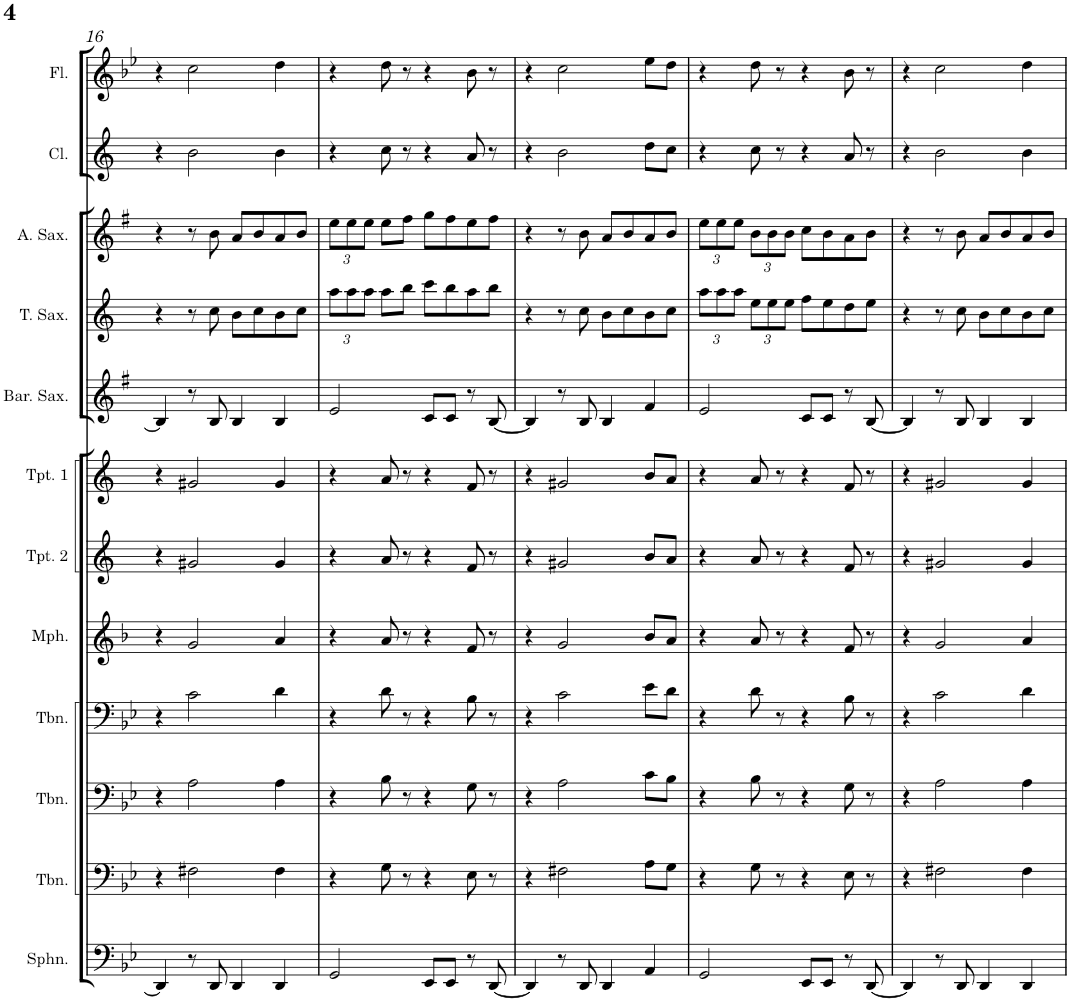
**kern	**kern	**kern	**kern	**kern	**kern	**kern	**kern	**kern	**kern	**kern	**kern
*part12	*part11	*part10	*part9	*part8	*part7	*part6	*part5	*part4	*part3	*part2	*part1
*staff12	*staff11	*staff10	*staff9	*staff8	*staff7	*staff6	*staff5	*staff4	*staff3	*staff2	*staff1
*I"Sousaphone	*I"Trombone	*I"Trombone	*I"Trombone	*I"Mellophone	*I"Trumpet 2	*I"Trumpet 1	*I"Baritone Sax	*I"Tenor Sax	*I"Alto Sax	*I"Clarinet	*I"Flute
*I'Sphn.	*I'Tbn.	*I'Tbn.	*I'Tbn.	*I'Mph.	*I'Tpt. 2	*I'Tpt. 1	*I'Bar. Sax.	*I'T. Sax.	*I'A. Sax.	*I'Cl.	*I'Fl.
!!LO:PB:g=z
*clefF4	*clefF4	*clefF4	*clefF4	*clefG2	*clefG2	*clefG2	*clefG2	*clefG2	*clefG2	*clefG2	*clefG2
*	*	*	*	*Trd4c7	*Trd1c2	*Trd1c2	*Trd12c21	*Trd8c14	*Trd5c9	*Trd1c2	*
*k[b-e-]	*k[b-e-]	*k[b-e-]	*k[b-e-]	*k[b-]	*k[]	*k[]	*k[f#]	*k[]	*k[f#]	*k[]	*k[b-e-]
*M4/4	*M4/4	*M4/4	*M4/4	*M4/4	*M4/4	*M4/4	*M4/4	*M4/4	*M4/4	*M4/4	*M4/4
=16	=16	=16	=16	=16	=16	=16	=16	=16	=16	=16	=16
4DD/]	4r	4r	4r	4r	4r	4r	4B/]	4r	4r	4r	4r
8r	2F#X\	2A\	2c\	2g/	2g#X/	2g#X/	8r	8r	8r	2b\	2cc\
8DD/	.	.	.	.	.	.	8B/	8cc\	8b\	.	.
4DD/	.	.	.	.	.	.	4B/	8b\L	8a/L	.	.
.	.	.	.	.	.	.	.	8cc\	8b/	.	.
4DD/	4F#\	4A\	4d\	4a/	4g#/	4g#/	4B/	8b\	8a/	4b\	4dd\
.	.	.	.	.	.	.	.	8cc\J	8b/J	.	.
=17	=17	=17	=17	=17	=17	=17	=17	=17	=17	=17	=17
*	*	*	*	*	*	*	*	*Xbrackettup	*Xbrackettup	*	*
2GG/	4r	4r	4r	4r	4r	4r	2e/	12aa\L	12ee\L	4r	4r
.	.	.	.	.	.	.	.	12aa\	12ee\	.	.
.	.	.	.	.	.	.	.	12aa\J	12ee\J	.	.
.	8G\	8B-\	8d\	8a/	8a/	8a/	.	8aa\L	8ee\L	8cc\	8dd\
.	8r	8r	8r	8r	8r	8r	.	8bb\J	8ff#\J	8r	8r
8EE-/L	4r	4r	4r	4r	4r	4r	8c/L	8ccc\L	8gg\L	4r	4r
8EE-/J	.	.	.	.	.	.	8c/J	8bb\	8ff#\	.	.
8r	8E-\	8G\	8B-\	8f/	8f/	8f/	8r	8aa\	8ee\	8a/	8b-\
[8DD/	8r	8r	8r	8r	8r	8r	[8B/	8bb\J	8ff#\J	8r	8r
=18	=18	=18	=18	=18	=18	=18	=18	=18	=18	=18	=18
4DD/]	4r	4r	4r	4r	4r	4r	4B/]	4r	4r	4r	4r
8r	2F#X\	2A\	2c\	2g/	2g#X/	2g#X/	8r	8r	8r	2b\	2cc\
8DD/	.	.	.	.	.	.	8B/	8cc\	8b\	.	.
4DD/	.	.	.	.	.	.	4B/	8b\L	8a/L	.	.
.	.	.	.	.	.	.	.	8cc\	8b/	.	.
4AA/	8A\L	8c\L	8e-\L	8b-/L	8b/L	8b/L	4f#/	8b\	8a/	8dd\L	8ee-\L
.	8G\J	8B-\J	8d\J	8a/J	8a/J	8a/J	.	8cc\J	8b/J	8cc\J	8dd\J
=19	=19	=19	=19	=19	=19	=19	=19	=19	=19	=19	=19
2GG/	4r	4r	4r	4r	4r	4r	2e/	12aa\L	12ee\L	4r	4r
.	.	.	.	.	.	.	.	12aa\	12ee\	.	.
.	.	.	.	.	.	.	.	12aa\J	12ee\J	.	.
.	8G\	8B-\	8d\	8a/	8a/	8a/	.	12ee\L	12b\L	8cc\	8dd\
.	.	.	.	.	.	.	.	12ee\	12b\	.	.
.	8r	8r	8r	8r	8r	8r	.	.	.	8r	8r
.	.	.	.	.	.	.	.	12ee\J	12b\J	.	.
8EE-/L	4r	4r	4r	4r	4r	4r	8c/L	8ff\L	8cc\L	4r	4r
8EE-/J	.	.	.	.	.	.	8c/J	8ee\	8b\	.	.
8r	8E-\	8G\	8B-\	8f/	8f/	8f/	8r	8dd\	8a\	8a/	8b-\
[8DD/	8r	8r	8r	8r	8r	8r	[8B/	8ee\J	8b\J	8r	8r
=20	=20	=20	=20	=20	=20	=20	=20	=20	=20	=20	=20
4DD/]	4r	4r	4r	4r	4r	4r	4B/]	4r	4r	4r	4r
8r	2F#X\	2A\	2c\	2g/	2g#X/	2g#X/	8r	8r	8r	2b\	2cc\
8DD/	.	.	.	.	.	.	8B/	8cc\	8b\	.	.
4DD/	.	.	.	.	.	.	4B/	8b\L	8a/L	.	.
.	.	.	.	.	.	.	.	8cc\	8b/	.	.
4DD/	4F#\	4A\	4d\	4a/	4g#/	4g#/	4B/	8b\	8a/	4b\	4dd\
.	.	.	.	.	.	.	.	8cc\J	8b/J	.	.
=	=	=	=	=	=	=	=	=	=	=	=
*-	*-	*-	*-	*-	*-	*-	*-	*-	*-	*-	*-
